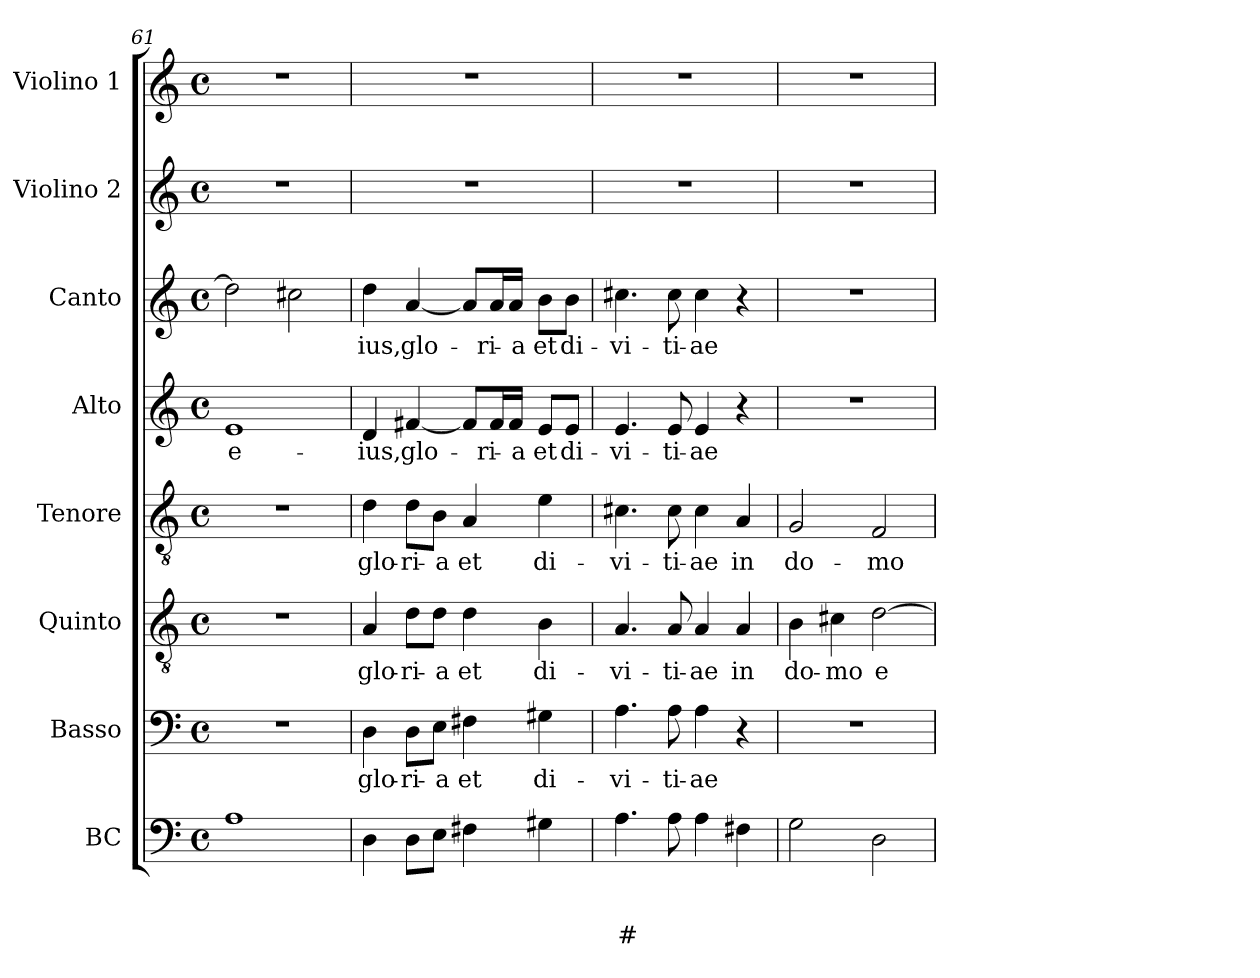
**kern	**text	**text	**text	**kern	**text	**kern	**text	**kern	**text	**kern	**text	**kern	**text	**kern	**kern
*part8	*part8	*part8	*part8	*part7	*part7	*part6	*part6	*part5	*part5	*part4	*part4	*part3	*part3	*part2	*part1
*staff8	*staff8	*staff8	*staff8	*staff7	*staff7	*staff6	*staff6	*staff5	*staff5	*staff4	*staff4	*staff3	*staff3	*staff2	*staff1
*I"BC	*	*	*	*I"Basso	*	*I"Quinto	*	*I"Tenore	*	*I"Alto	*	*I"Canto	*	*I"Violino 2	*I"Violino 1
*I'Bc	*	*	*	*I'B	*	*I'Q	*	*I'T	*	*I'A	*	*I'C	*	*I'V2	*I'V1
*clefF4	*	*	*	*clefF4	*	*clefGv2	*	*clefGv2	*	*clefG2	*	*clefG2	*	*clefG2	*clefG2
*k[]	*	*	*	*k[]	*	*k[]	*	*k[]	*	*k[]	*	*k[]	*	*k[]	*k[]
*C:	*	*	*	*C:	*	*C:	*	*C:	*	*C:	*	*C:	*	*C:	*C:
*M4/4	*	*	*	*M4/4	*	*M4/4	*	*M4/4	*	*M4/4	*	*M4/4	*	*M4/4	*M4/4
*met(c)	*	*	*	*met(c)	*	*met(c)	*	*met(c)	*	*met(c)	*	*met(c)	*	*met(c)	*met(c)
=61	=61	=61	=61	=61	=61	=61	=61	=61	=61	=61	=61	=61	=61	=61	=61
!	!	!	!	!	!	!	!	!	!	!	!LO:LY:b	!	!	!	!
1A	.	.	.	1r	.	1r	.	1r	.	1e	e-	2dd\]	.	1r	1r
.	.	.	.	.	.	.	.	.	.	.	.	2cc#X\	.	.	.
=62	=62	=62	=62	=62	=62	=62	=62	=62	=62	=62	=62	=62	=62	=62	=62
!	!	!	!	!	!LO:LY:b	!	!LO:LY:b	!	!LO:LY:b	!	!LO:LY:b	!	!LO:LY:b	!	!
4D\	.	.	.	4D\	glo-	4A/	glo-	4d\	glo-	4d/	-ius,	4dd\	-ius,	1r	1r
!	!	!	!	!	!LO:LY:b	!	!LO:LY:b	!	!LO:LY:b	!	!LO:LY:b	!	!LO:LY:b	!	!
8D\L	.	.	.	8D\L	-ri-	8d\L	-ri-	8d\L	-ri-	[4f#X/	glo-	[4a/	glo-	.	.
!	!	!	!	!	!LO:LY:b	!	!LO:LY:b	!	!LO:LY:b	!	!	!	!	!	!
8E\J	.	.	.	8E\J	-a	8d\J	-a	8B\J	-a	.	.	.	.	.	.
!	!	!	!	!	!LO:LY:b	!	!LO:LY:b	!	!LO:LY:b	!	!	!	!	!	!
4F#X\	.	.	.	4F#X\	et	4d\	et	4A/	et	8f#/L]	.	8a/L]	.	.	.
!	!	!	!	!	!	!	!	!	!	!	!LO:LY:b	!	!LO:LY:b	!	!
.	.	.	.	.	.	.	.	.	.	16f#/L	-ri-	16a/L	-ri-	.	.
!	!	!	!	!	!	!	!	!	!	!	!LO:LY:b	!	!LO:LY:b	!	!
.	.	.	.	.	.	.	.	.	.	16f#/JJ	-a	16a/JJ	-a	.	.
!	!	!	!	!	!LO:LY:b	!	!LO:LY:b	!	!LO:LY:b	!	!LO:LY:b	!	!LO:LY:b	!	!
4G#X\	.	.	.	4G#X\	di-	4B\	di-	4e\	di-	8e/L	et	8b\L	et	.	.
!	!	!	!	!	!	!	!	!	!	!	!LO:LY:b	!	!LO:LY:b	!	!
.	.	.	.	.	.	.	.	.	.	8e/J	di-	8b\J	di-	.	.
!!LO:PB:g=z
=63	=63	=63	=63	=63	=63	=63	=63	=63	=63	=63	=63	=63	=63	=63	=63
!	!	!	!LO:LY:b	!	!LO:LY:b	!	!LO:LY:b	!	!LO:LY:b	!	!LO:LY:b	!	!LO:LY:b	!	!
4.A\	.	.	#	4.A\	-vi-	4.A/	-vi-	4.c#X\	-vi-	4.e/	-vi-	4.cc#X\	-vi-	1r	1r
!	!	!	!	!	!LO:LY:b	!	!LO:LY:b	!	!LO:LY:b	!	!LO:LY:b	!	!LO:LY:b	!	!
8A\	.	.	.	8A\	-ti-	8A/	-ti-	8c#\	-ti-	8e/	-ti-	8cc#\	-ti-	.	.
!	!	!	!	!	!LO:LY:b	!	!LO:LY:b	!	!LO:LY:b	!	!LO:LY:b	!	!LO:LY:b	!	!
4A\	.	.	.	4A\	-ae	4A/	-ae	4c#\	-ae	4e/	-ae	4cc#\	-ae	.	.
!	!	!	!	!	!	!	!LO:LY:b	!	!LO:LY:b	!	!	!	!	!	!
4F#\	.	.	.	4r	.	4A/	in	4A/	in	4r	.	4r	.	.	.
=64	=64	=64	=64	=64	=64	=64	=64	=64	=64	=64	=64	=64	=64	=64	=64
!	!	!	!	!	!	!	!LO:LY:b	!	!LO:LY:b	!	!	!	!	!	!
2G\	.	.	.	1r	.	4B\	do-	2G/	do-	1r	.	1r	.	1r	1r
!	!	!	!	!	!	!	!LO:LY:b	!	!	!	!	!	!	!	!
.	.	.	.	.	.	4c#X\	-mo	.	.	.	.	.	.	.	.
!	!	!	!	!	!	!	!LO:LY:b	!	!LO:LY:b	!	!	!	!	!	!
2D\	.	.	.	.	.	[2d\	e-	2F/	-mo	.	.	.	.	.	.
=	=	=	=	=	=	=	=	=	=	=	=	=	=	=	=
*-	*-	*-	*-	*-	*-	*-	*-	*-	*-	*-	*-	*-	*-	*-	*-
